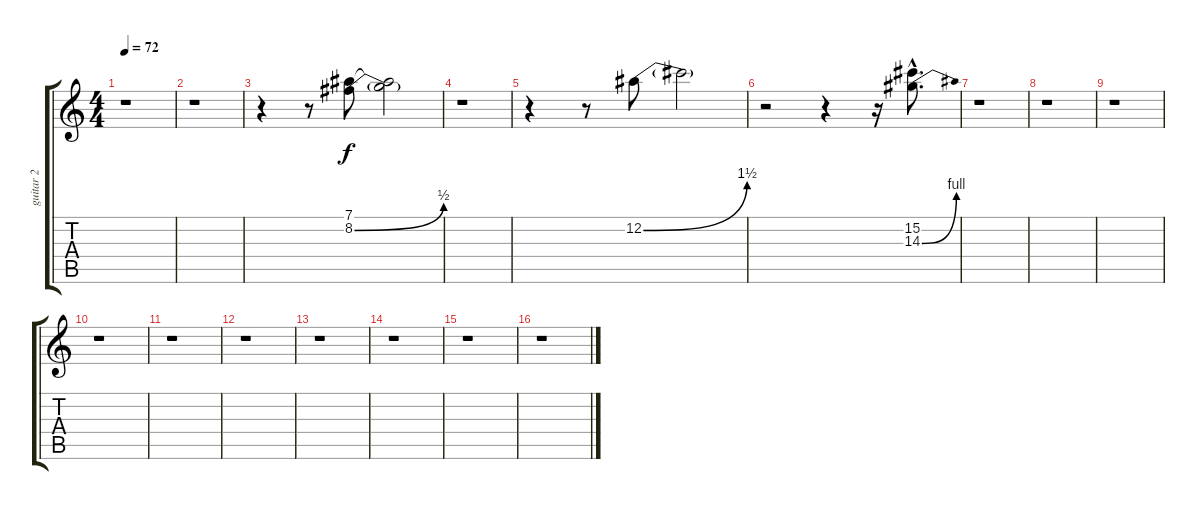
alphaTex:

\track ("guitar 2" "guitar 2") {instrument electricguitarclean}
\staff {score tabs}
\tuning (Eb4 Bb3 Gb3 Db3 Ab2 Eb2) {hide}
\ts (4 4)
\tempo 72
\clef g2
\ks c
r.1{dy f instrument electricguitarclean} |
r.1 |
r.4 r.8 (7.1 8.2{be (bend 0 0 60 2)}).8 (7.1{t} 8.2{t}).2 |
r.1 |
r.4 r.8 12.2{be (bend 0 0 60 6)}.8 12.2{t}.2 |
r.2 r.4 r.16 (15.2{hac} 14.3{be (bend 0 0 60 4) hac}).8{d} |
r.1 |
r.1 |
r.1 |
r.1 |
r.1 |
r.1 |
r.1 |
r.1 |
r.1 |
r.1
